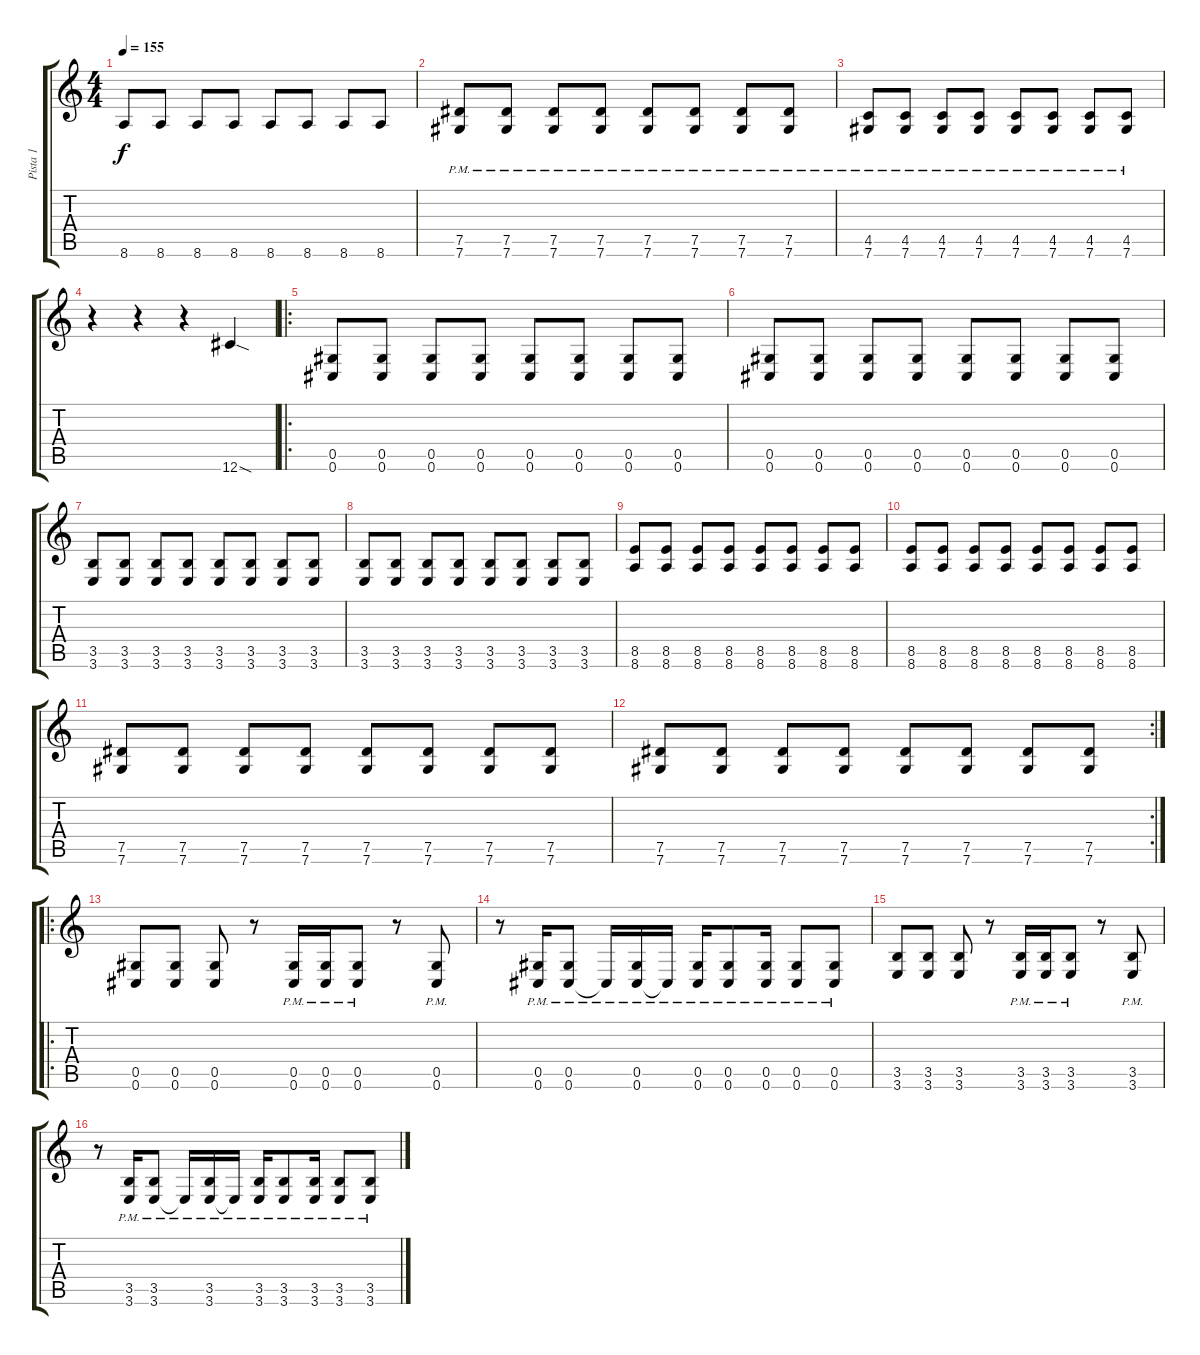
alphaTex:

\track ("Pista 1" "Pista 1") {instrument distortionguitar}
\staff {score tabs}
\tuning (Eb4 Bb3 Gb3 Db3 Ab2 Db2) {hide}
\ts (4 4)
\tempo 155
\clef g2
\ks c
8.6.8{dy f} 8.6.8 8.6.8 8.6.8 8.6.8 8.6.8 8.6.8 8.6.8 |
(7.5 7.6{pm}).8 (7.5 7.6{pm}).8 (7.5 7.6{pm}).8 (7.5 7.6{pm}).8 (7.5 7.6{pm}).8 (7.5 7.6{pm}).8 (7.5 7.6{pm}).8 (7.5 7.6{pm}).8 |
(4.5 7.6{pm}).8 (4.5 7.6{pm}).8 (4.5 7.6{pm}).8 (4.5 7.6{pm}).8 (4.5 7.6{pm}).8 (4.5 7.6{pm}).8 (4.5 7.6{pm}).8 (4.5 7.6{pm}).8 |
r.4 r.4 r.4 12.6{sod}.4 |
\ro
(0.5 0.6).8 (0.5 0.6).8 (0.5 0.6).8 (0.5 0.6).8 (0.5 0.6).8 (0.5 0.6).8 (0.5 0.6).8 (0.5 0.6).8 |
(0.5 0.6).8 (0.5 0.6).8 (0.5 0.6).8 (0.5 0.6).8 (0.5 0.6).8 (0.5 0.6).8 (0.5 0.6).8 (0.5 0.6).8 |
(3.5 3.6).8 (3.5 3.6).8 (3.5 3.6).8 (3.5 3.6).8 (3.5 3.6).8 (3.5 3.6).8 (3.5 3.6).8 (3.5 3.6).8 |
(3.5 3.6).8 (3.5 3.6).8 (3.5 3.6).8 (3.5 3.6).8 (3.5 3.6).8 (3.5 3.6).8 (3.5 3.6).8 (3.5 3.6).8 |
(8.5 8.6).8 (8.5 8.6).8 (8.5 8.6).8 (8.5 8.6).8 (8.5 8.6).8 (8.5 8.6).8 (8.5 8.6).8 (8.5 8.6).8 |
(8.5 8.6).8 (8.5 8.6).8 (8.5 8.6).8 (8.5 8.6).8 (8.5 8.6).8 (8.5 8.6).8 (8.5 8.6).8 (8.5 8.6).8 |
(7.5 7.6).8 (7.5 7.6).8 (7.5 7.6).8 (7.5 7.6).8 (7.5 7.6).8 (7.5 7.6).8 (7.5 7.6).8 (7.5 7.6).8 |
\rc 2
(7.5 7.6).8 (7.5 7.6).8 (7.5 7.6).8 (7.5 7.6).8 (7.5 7.6).8 (7.5 7.6).8 (7.5 7.6).8 (7.5 7.6).8 |
\ro
(0.5 0.6).8 (0.5 0.6).8 (0.5 0.6).8 r.8 (0.5{pm} 0.6{pm}).16 (0.5{pm} 0.6{pm}).16 (0.5{pm} 0.6{pm}).8 r.8 (0.5{pm} 0.6{pm}).8 |
r.8 (0.5{pm} 0.6{pm}).16 (0.5{pm} 0.6{pm}).8 0.6{pm t}.16 (0.5{pm} 0.6{pm}).16 0.6{pm t}.16 (0.5{pm} 0.6{pm}).16 (0.5{pm} 0.6{pm}).8 (0.5{pm} 0.6{pm}).16 (0.5{pm} 0.6{pm}).8 (0.5{pm} 0.6{pm}).8 |
(3.5 3.6).8 (3.5 3.6).8 (3.5 3.6).8 r.8 (3.5{pm} 3.6{pm}).16 (3.5{pm} 3.6{pm}).16 (3.5{pm} 3.6{pm}).8 r.8 (3.5{pm} 3.6{pm}).8 |
r.8 (3.5{pm} 3.6{pm}).16 (3.5{pm} 3.6{pm}).8 3.6{pm t}.16 (3.5{pm} 3.6{pm}).16 3.6{pm t}.16 (3.5{pm} 3.6{pm}).16 (3.5{pm} 3.6{pm}).8 (3.5{pm} 3.6{pm}).16 (3.5{pm} 3.6{pm}).8 (3.5{pm} 3.6{pm}).8
